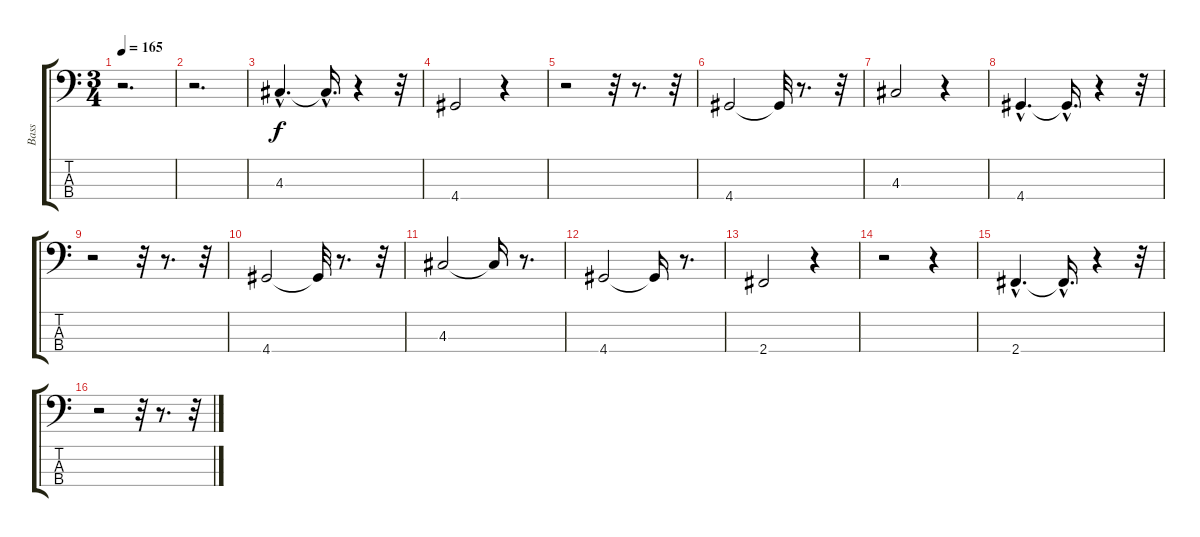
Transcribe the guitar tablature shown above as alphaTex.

\track ("Bass" "Bass") {instrument acousticbass}
\staff {score tabs}
\tuning (G2 D2 A1 E1) {hide}
\ts (3 4)
\tempo 165
\clef f4
\ks c
r.2{d dy f instrument acousticbass} |
r.2{d} |
4.3{hac}.4{d} 4.3{hac t}.16{d} r.4 r.32 |
4.4.2 r.4 |
r.2 r.32 r.8{d} r.32 |
4.4.2 4.4{t}.32 r.8{d} r.32 |
4.3.2 r.4 |
4.4{hac}.4{d} 4.4{hac t}.16{d} r.4 r.32 |
r.2 r.32 r.8{d} r.32 |
4.4.2 4.4{t}.32 r.8{d} r.32 |
4.3.2 4.3{t}.16 r.8{d} |
4.4.2 4.4{t}.16 r.8{d} |
2.4.2 r.4 |
r.2 r.4 |
2.4{hac}.4{d} 2.4{hac t}.16{d} r.4 r.32 |
r.2 r.32 r.8{d} r.32
